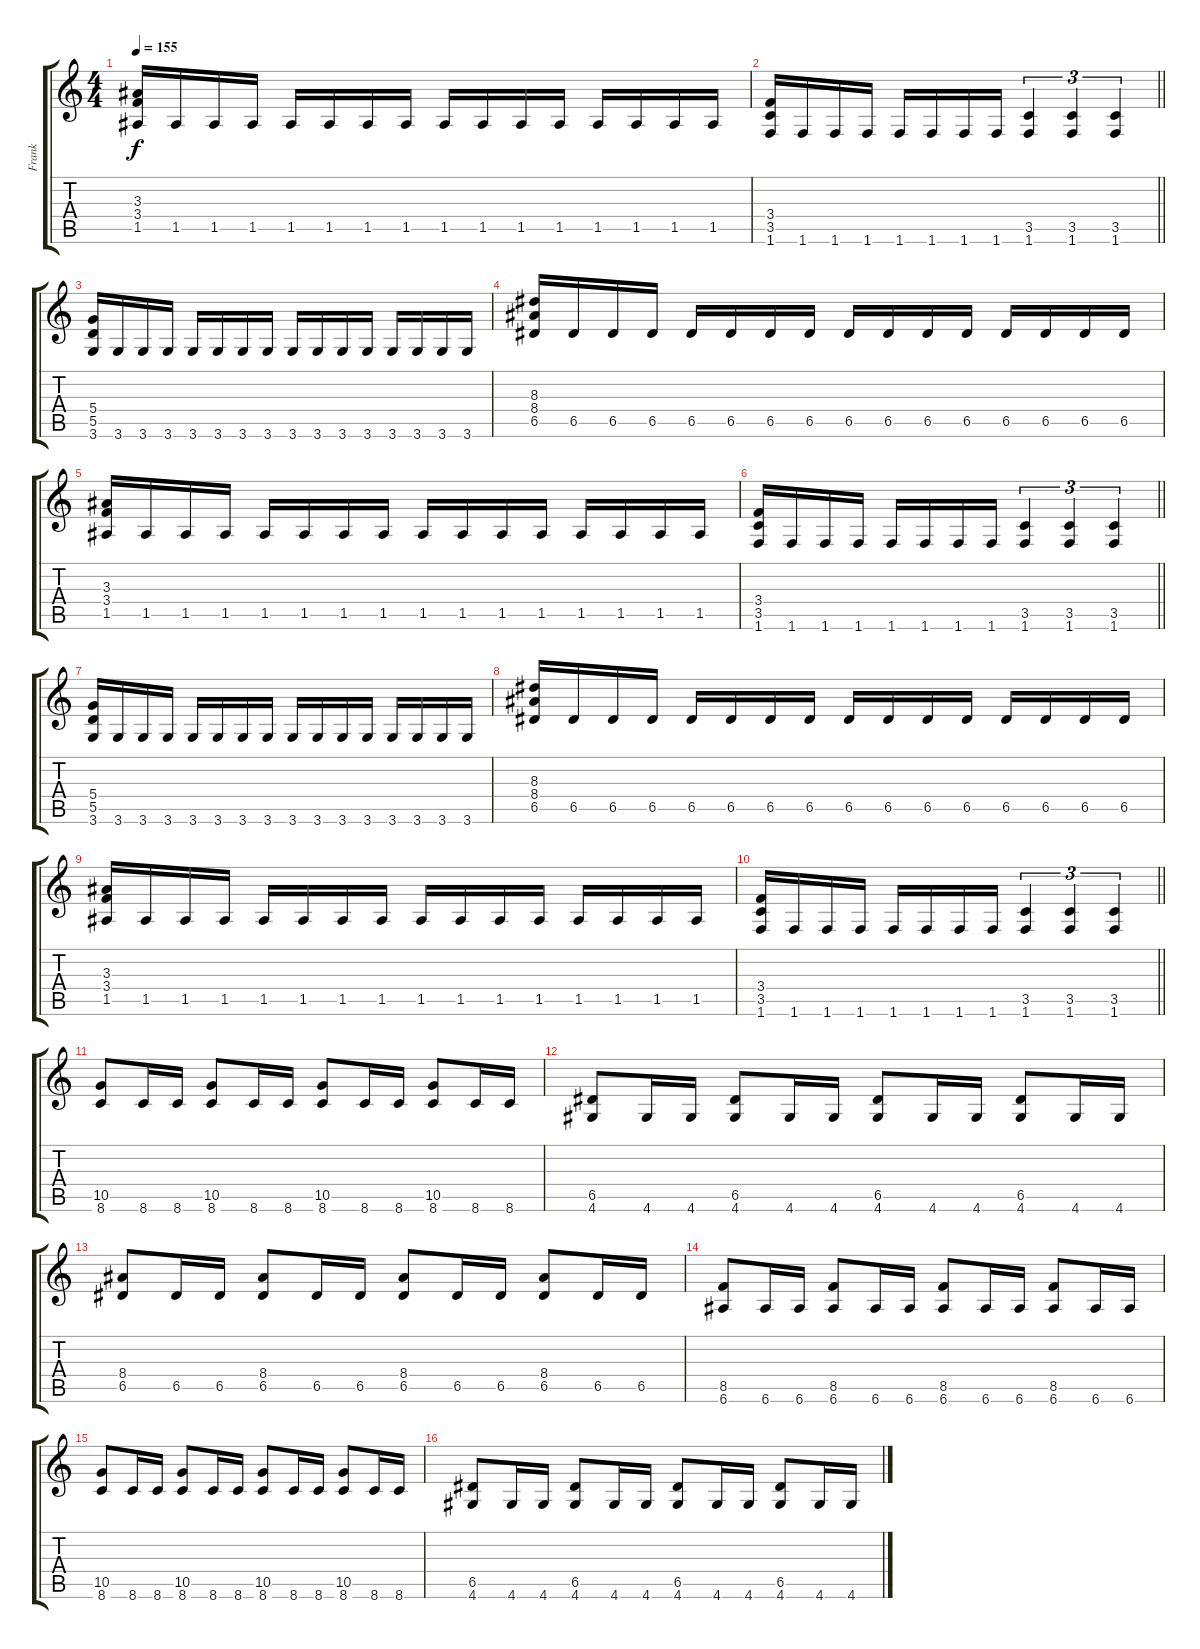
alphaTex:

\track ("Frank" "Frank") {instrument distortionguitar}
\staff {score tabs}
\tuning (E4 B3 G3 D3 A2 E2) {hide}
\ts (4 4)
\tempo 155
\clef g2
\ks c
(3.3 3.4 1.5).16{dy f} 1.5.16 1.5.16 1.5.16 1.5.16 1.5.16 1.5.16 1.5.16 1.5.16 1.5.16 1.5.16 1.5.16 1.5.16 1.5.16 1.5.16 1.5.16 |
\barLineRight lightlight
(3.4 3.5 1.6).16 1.6.16 1.6.16 1.6.16 1.6.16 1.6.16 1.6.16 1.6.16 (3.5 1.6).4{tu (3 2)} (3.5 1.6).4{tu (3 2)} (3.5 1.6).4{tu (3 2)} |
(5.4 5.5 3.6).16 3.6.16 3.6.16 3.6.16 3.6.16 3.6.16 3.6.16 3.6.16 3.6.16 3.6.16 3.6.16 3.6.16 3.6.16 3.6.16 3.6.16 3.6.16 |
(8.3 8.4 6.5).16 6.5.16 6.5.16 6.5.16 6.5.16 6.5.16 6.5.16 6.5.16 6.5.16 6.5.16 6.5.16 6.5.16 6.5.16 6.5.16 6.5.16 6.5.16 |
(3.3 3.4 1.5).16 1.5.16 1.5.16 1.5.16 1.5.16 1.5.16 1.5.16 1.5.16 1.5.16 1.5.16 1.5.16 1.5.16 1.5.16 1.5.16 1.5.16 1.5.16 |
\barLineRight lightlight
(3.4 3.5 1.6).16 1.6.16 1.6.16 1.6.16 1.6.16 1.6.16 1.6.16 1.6.16 (3.5 1.6).4{tu (3 2)} (3.5 1.6).4{tu (3 2)} (3.5 1.6).4{tu (3 2)} |
(5.4 5.5 3.6).16 3.6.16 3.6.16 3.6.16 3.6.16 3.6.16 3.6.16 3.6.16 3.6.16 3.6.16 3.6.16 3.6.16 3.6.16 3.6.16 3.6.16 3.6.16 |
(8.3 8.4 6.5).16 6.5.16 6.5.16 6.5.16 6.5.16 6.5.16 6.5.16 6.5.16 6.5.16 6.5.16 6.5.16 6.5.16 6.5.16 6.5.16 6.5.16 6.5.16 |
(3.3 3.4 1.5).16 1.5.16 1.5.16 1.5.16 1.5.16 1.5.16 1.5.16 1.5.16 1.5.16 1.5.16 1.5.16 1.5.16 1.5.16 1.5.16 1.5.16 1.5.16 |
\barLineRight lightlight
(3.4 3.5 1.6).16 1.6.16 1.6.16 1.6.16 1.6.16 1.6.16 1.6.16 1.6.16 (3.5 1.6).4{tu (3 2)} (3.5 1.6).4{tu (3 2)} (3.5 1.6).4{tu (3 2)} |
(10.5 8.6).8 8.6.16 8.6.16 (10.5 8.6).8 8.6.16 8.6.16 (10.5 8.6).8 8.6.16 8.6.16 (10.5 8.6).8 8.6.16 8.6.16 |
(6.5 4.6).8 4.6.16 4.6.16 (6.5 4.6).8 4.6.16 4.6.16 (6.5 4.6).8 4.6.16 4.6.16 (6.5 4.6).8 4.6.16 4.6.16 |
(8.4 6.5).8 6.5.16 6.5.16 (8.4 6.5).8 6.5.16 6.5.16 (8.4 6.5).8 6.5.16 6.5.16 (8.4 6.5).8 6.5.16 6.5.16 |
(8.5 6.6).8 6.6.16 6.6.16 (8.5 6.6).8 6.6.16 6.6.16 (8.5 6.6).8 6.6.16 6.6.16 (8.5 6.6).8 6.6.16 6.6.16 |
(10.5 8.6).8 8.6.16 8.6.16 (10.5 8.6).8 8.6.16 8.6.16 (10.5 8.6).8 8.6.16 8.6.16 (10.5 8.6).8 8.6.16 8.6.16 |
(6.5 4.6).8 4.6.16 4.6.16 (6.5 4.6).8 4.6.16 4.6.16 (6.5 4.6).8 4.6.16 4.6.16 (6.5 4.6).8 4.6.16 4.6.16
